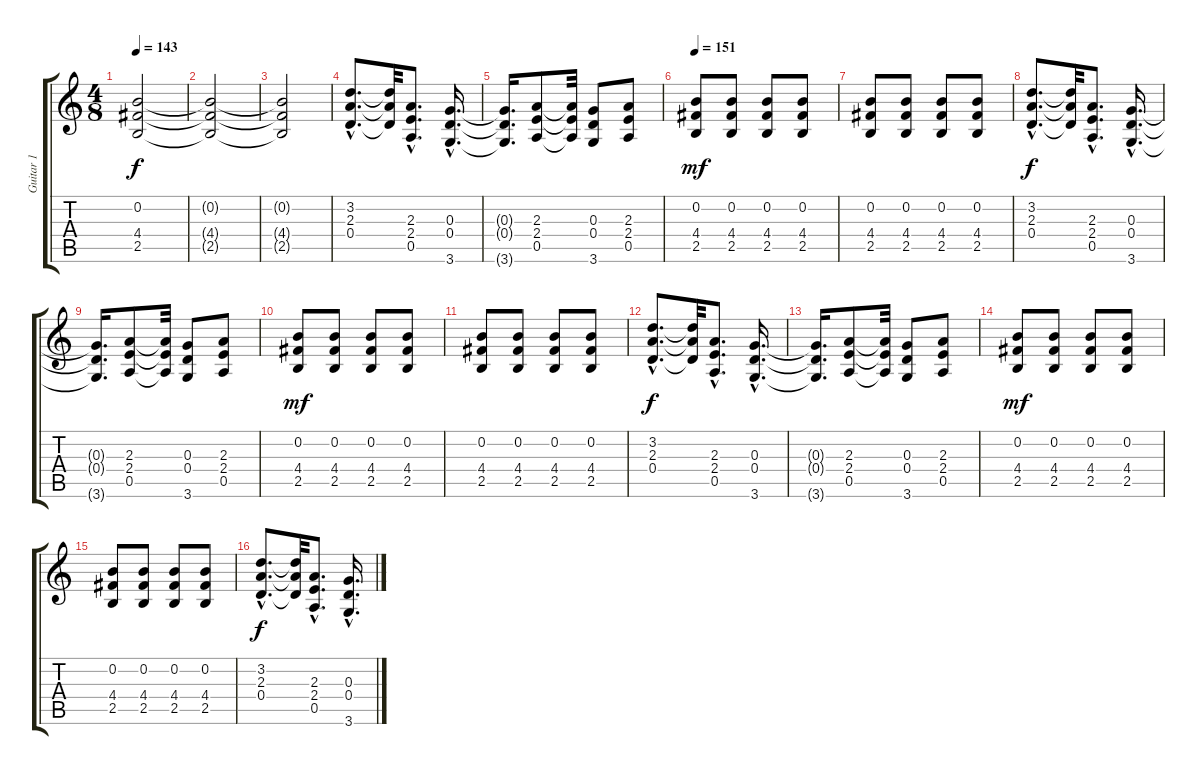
\track ("Guitar 1" "Guitar 1") {instrument distortionguitar}
\staff {score tabs}
\tuning (E4 B3 G3 D3 A2 E2) {hide}
\ts (4 8)
\tempo 143
\clef g2
\ks c
(0.2{t} 4.4{t} 2.5{t}).2{dy f} |
(0.2{t} 4.4{t} 2.5{t}).2 |
(0.2{t} 4.4{t} 2.5{t}).2 |
(3.2{hac} 2.3{hac} 0.4{hac}).8{d} (3.2{t} 2.3{t} 0.4{t}).32 (2.3{hac} 2.4{hac} 0.5{hac}).8{d} (0.3{hac} 0.4{hac} 3.6{hac}).16{d} |
(0.3{t} 0.4{t} 3.6{t}).16{d} (2.3 2.4 0.5).8 (2.3{t} 2.4{t} 0.5{t}).32 (0.3 0.4 3.6).8 (2.3 2.4 0.5).8 |
\tempo 151
(0.2 4.4 2.5).8{dy mf} (0.2 4.4 2.5).8 (0.2 4.4 2.5).8 (0.2 4.4 2.5).8 |
(0.2 4.4 2.5).8 (0.2 4.4 2.5).8 (0.2 4.4 2.5).8 (0.2 4.4 2.5).8 |
(3.2{hac} 2.3{hac} 0.4{hac}).8{d dy f} (3.2{t} 2.3{t} 0.4{t}).32 (2.3{hac} 2.4{hac} 0.5{hac}).8{d} (0.3{hac} 0.4{hac} 3.6{hac}).16{d} |
(0.3{t} 0.4{t} 3.6{t}).16{d} (2.3 2.4 0.5).8 (2.3{t} 2.4{t} 0.5{t}).32 (0.3 0.4 3.6).8 (2.3 2.4 0.5).8 |
(0.2 4.4 2.5).8{dy mf} (0.2 4.4 2.5).8 (0.2 4.4 2.5).8 (0.2 4.4 2.5).8 |
(0.2 4.4 2.5).8 (0.2 4.4 2.5).8 (0.2 4.4 2.5).8 (0.2 4.4 2.5).8 |
(3.2{hac} 2.3{hac} 0.4{hac}).8{d dy f} (3.2{t} 2.3{t} 0.4{t}).32 (2.3{hac} 2.4{hac} 0.5{hac}).8{d} (0.3{hac} 0.4{hac} 3.6{hac}).16{d} |
(0.3{t} 0.4{t} 3.6{t}).16{d} (2.3 2.4 0.5).8 (2.3{t} 2.4{t} 0.5{t}).32 (0.3 0.4 3.6).8 (2.3 2.4 0.5).8 |
(0.2 4.4 2.5).8{dy mf} (0.2 4.4 2.5).8 (0.2 4.4 2.5).8 (0.2 4.4 2.5).8 |
(0.2 4.4 2.5).8 (0.2 4.4 2.5).8 (0.2 4.4 2.5).8 (0.2 4.4 2.5).8 |
(3.2{hac} 2.3{hac} 0.4{hac}).8{d dy f} (3.2{t} 2.3{t} 0.4{t}).32 (2.3{hac} 2.4{hac} 0.5{hac}).8{d} (0.3{hac} 0.4{hac} 3.6{hac}).16{d}
